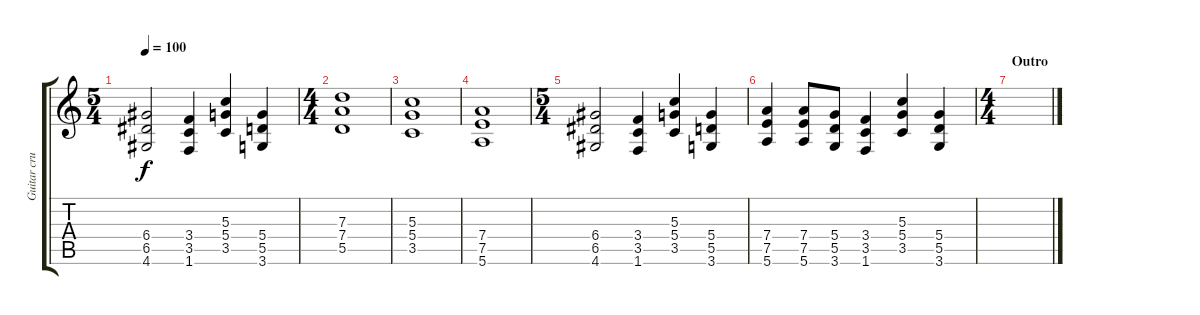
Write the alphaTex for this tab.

\track ("Guitar crunch" "Guitar cru") {instrument distortionguitar}
\staff {score tabs}
\tuning (E4 B3 G3 D3 A2 E2) {hide}
\ts (5 4)
\tempo 100
\clef g2
\ks c
(6.4 6.5 4.6).2{dy f} (3.4 3.5 1.6).4 (5.3 5.4 3.5).4 (5.4 5.5 3.6).4 |
\ts (4 4)
(7.3 7.4 5.5).1 |
(5.3 5.4 3.5).1 |
(7.4 7.5 5.6).1 |
\ts (5 4)
(6.4 6.5 4.6).2 (3.4 3.5 1.6).4 (5.3 5.4 3.5).4 (5.4 5.5 3.6).4 |
(7.4 7.5 5.6).4 (7.4 7.5 5.6).8 (5.4 5.5 3.6).8 (3.4 3.5 1.6).4 (5.3 5.4 3.5).4 (5.4 5.5 3.6).4 |
\ts (4 4)
\section ("" "Outro")
